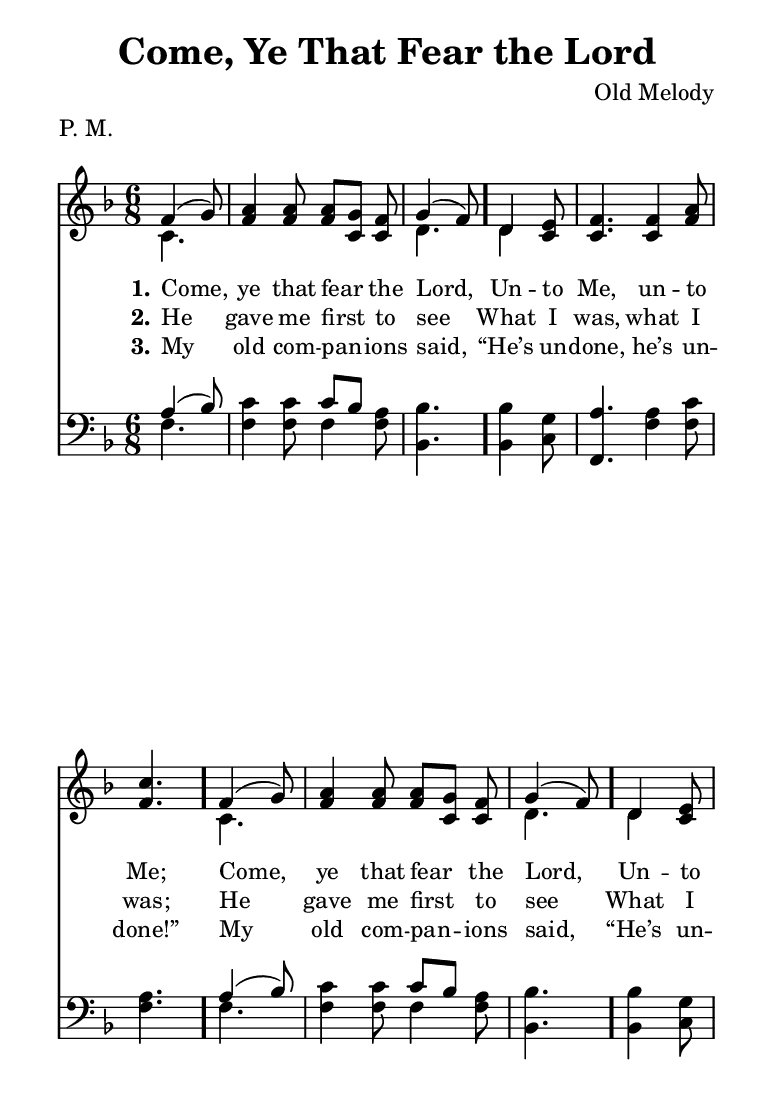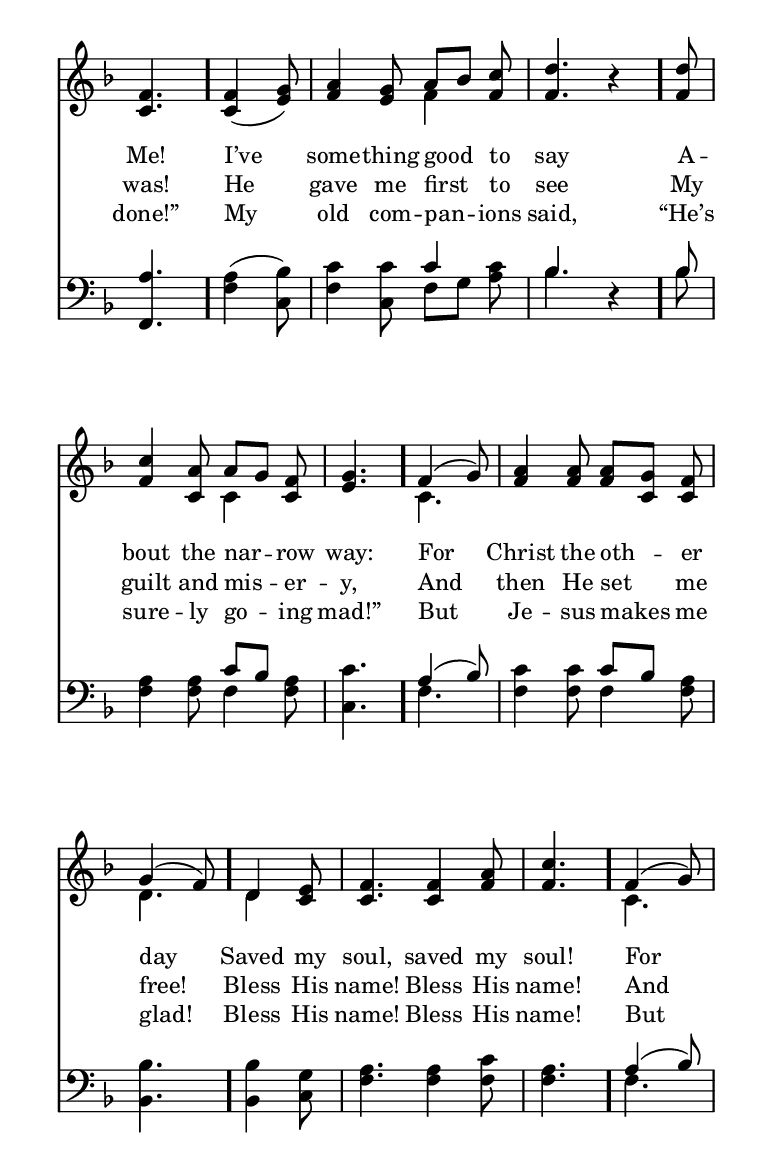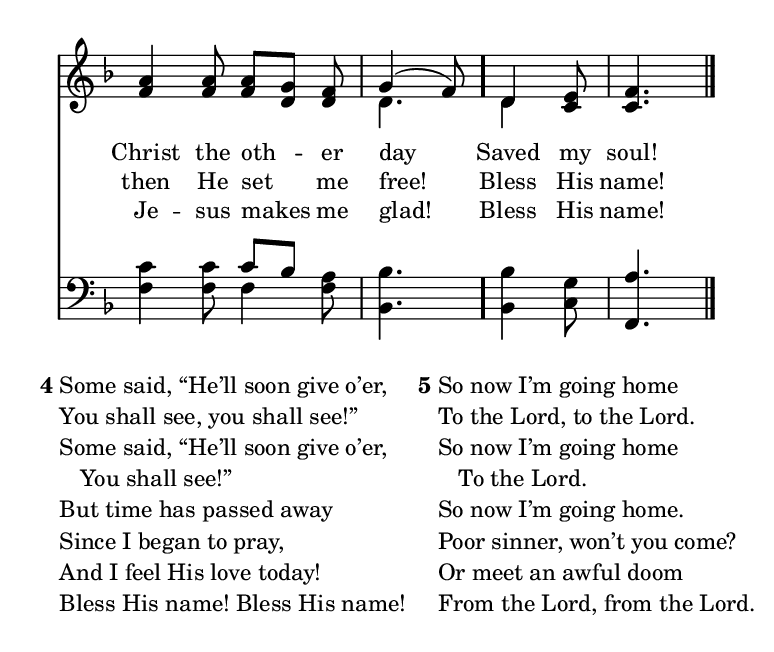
\include "common/global.ily"
\paper {
  \include "common/paper.ily"
}

\header{
  %gospel
  hymnnumber = "78"
  title = "Come, Ye That Fear the Lord"
  tunename = "Lorneville" % not found at hymnary.org
  meter = "P. M."
  poet = "" % see https://hymnary.org/text/come_ye_that_fear_the_lord_unto_me
  composer = "Old Melody" % see https://hymnary.org/tune/come_ye_that_fear_the_lord
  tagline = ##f
}

% for fermata in MIDI
ta = { \tempo 4=100 }
tb = { \tempo 4=50  }

patternAA = { c4( c8) | c4 c8 c8[ c8] c8 | c4( c8) }
patternAB = { c4.     | c4 c8 c8[ c8] c8 | c4.     }
patternAC = { c4( c8) | c4 c8 c8[ c8] c8 | c4.     }
patternAD = { c4.     | c4 c8 c4      c8 | c4.     }

patternBA = { c4 c8 c4. }

patternCA = { \patternBA }

patternDA = { c4( c8) | c4 c8 c8[ c8] c8 | c4. c4 }
patternDB = { c4( c8) | c4 c8 c4      c8 | c4. c4 }

patternEA = { c8 | c4 c8 c8[ c8] c8 | c4. }
patternEB = { c8 | c4 c8 c4      c8 | c4. }

global = {
  \include "common/overrides.ily"
  \override Staff.TimeSignature.style = #'numbered
  \time 6/8
  \override Score.MetronomeMark.transparent = ##t % hide all fermata changes too
  \ta
  \key f \major
  \partial 4.
  \autoBeamOff
}

notesSoprano = {
\global
\relative c' {

  \changePitch \patternAA { f g | a a a g f | g f }
  \changePitch \patternBA { d e | f f a | c }
  \changePitch \patternAA { f, g a a a g f | g f }
  \changePitch \patternCA { d e f }

  \changePitch \patternDA { f g | a g a bes c | d r }
  \changePitch \patternEA { d | c a a g f | g }
  \changePitch \patternAA { f g | a a a g f | g f }
  \changePitch \patternCA { d e f }
  \changePitch \patternCA { f a | c }

  \changePitch \patternAA { f, g | a a a g f | g f }
  \changePitch \patternCA { d e | f }

  \bar "|."

}
}

notesAlto = {
\global
\relative e' {

  \changePitch \patternAB { c | f f f c c | d }
  \changePitch \patternBA { d c | c c f | f }
  \changePitch \patternAB { c | f f f c c | d }
  \changePitch \patternCA { d c | c }

  \changePitch \patternDB { c e | f e f f | f r }
  \changePitch \patternEB { f | f c c c | e }
  \changePitch \patternAB { c | f f f c c | d }
  \changePitch \patternCA { d c c }
  \changePitch \patternCA { c f | f }

  \changePitch \patternAB { c | f f f d d | d }
  \changePitch \patternCA { d c | c }

}
}

notesTenor = {
\global
\relative a {

  \changePitch \patternAC { a bes | c c c bes a | bes }
  \changePitch \patternBA { bes g | a a c | a }
  \changePitch \patternAC { a bes | c c c bes a | bes }
  \changePitch \patternCA { bes g | a }

  \changePitch \patternDB { a bes | c c c c | bes r }
  \changePitch \patternEA { bes | a a c bes a | c }
  \changePitch \patternAC { a bes | c c c bes a | bes }
  \changePitch \patternCA { bes g | a}
  \changePitch \patternCA { a c | a }

  \changePitch \patternAC { a bes | c c c bes a | bes }
  \changePitch \patternCA { bes g | a }

}
}

notesBass = {
\global
\relative f {

  \changePitch \patternAD { f | f f f f | bes, }
  \changePitch \patternBA { bes c | f, f' f | f }
  \changePitch \patternAD { f | f f f f | bes, }
  \changePitch \patternCA { bes c | f, }

  \changePitch \patternDA { f' c | f c f g a | bes r }
  \changePitch \patternEB { bes | f f f f | c }
  \changePitch \patternAD { f | f f f f | bes, }
  \changePitch \patternCA { bes c | f }
  \changePitch \patternCA { f f | f }

  \changePitch \patternAD { f | f f f f | bes, }
  \changePitch \patternCA { bes c | f, }

}
}

wordsA = \lyricmode {
\set stanza = "1."

Come, ye that fear the Lord, \bar "."
Un -- to Me, un -- to Me; \bar "."
Come, ye that fear the Lord, \bar "."
Un -- to Me! \bar "."
I’ve some -- thing good to say \bar "."
A -- bout the nar -- row way: \bar "."
For Christ the oth -- er day \bar "."
Saved my soul, saved my soul! \bar "."
%{HIDE>%} For Christ the oth -- er day \bar "." %{<HIDE%}
%{HIDE>%} Saved my soul! \bar "." %{<HIDE%}

}

wordsB = \lyricmode {
\set stanza = "2."

He gave me first to see
What I was, what I was;
He gave me first to see
What I was!
He gave me first to see
My guilt and mis -- er -- y,
And then He set me free!
Bless His name! Bless His name!
%{HIDE>%} And then He set me free! %{<HIDE%}
%{HIDE>%} Bless His name! %{<HIDE%}

}

wordsC = \lyricmode {
\set stanza = "3."

My old com -- pan -- ions said,
“He’s un -- done, he’s un -- done!”
My old com -- pan -- ions said,
“He’s un -- done!”
My old com -- pan -- ions said,
“He’s sure -- ly go -- ing mad!”
But Je -- sus makes me glad!
Bless His name! Bless His name!
%{HIDE>%} But Je -- sus makes me glad! %{<HIDE%}
%{HIDE>%} Bless His name! %{<HIDE%}

}

wordsD = \markuplist {

\line { Some said, “He’ll soon give o’er, }
\line { You shall see, you shall see!” }
\line { Some said, “He’ll soon give o’er, }
\line { { \hspace #2 } You shall see!” }
\line { But time has passed away }
\line { Since I began to pray, }
\line { And I feel His love today! }
\line { Bless His name! Bless His name! }

}

wordsE = \markuplist {

\line { So now I’m going home }
\line { To the Lord, to the Lord. }
\line { So now I’m going home }
\line { { \hspace #2 } To the Lord. }
\line { So now I’m going home. }
\line { Poor sinner, won’t you come? }
\line { Or meet an awful doom }
\line { From the Lord, from the Lord. }

}

\score {
  \context ChoirStaff <<
    \context Staff = upper <<
      \set Staff.autoBeaming = ##f
      \set ChoirStaff.systemStartDelimiter = #'SystemStartBar
      \set ChoirStaff.printPartCombineTexts = ##f
      \partcombine #'(2 . 11) \notesSoprano \notesAlto
      \context NullVoice = sopranos { \voiceOne << \notesSoprano >> }
      \context Lyrics = one   \lyricsto sopranos \wordsA
      \context Lyrics = two   \lyricsto sopranos \wordsB
      \context Lyrics = three \lyricsto sopranos \wordsC
    >>
    \context Staff = men <<
      \set Staff.autoBeaming = ##f
      \clef bass
      \set ChoirStaff.printPartCombineTexts = ##f
      \partcombine #'(2 . 11) \notesTenor \notesBass
    >>
  >>
  \layout {
    \include "common/layout.ily"
  }
  #(cond ((ly:get-option 'eog-midi-permitted) #{ \midi{
    \include "common/midi.ily"
  } #}))
}

\markup { \vcenter \column {
  \vspace #1
  \fill-line {
    \null
    \line{ \bold 4 \column { \wordsD } }
    \null
    \line{ \bold 5 \column { \wordsE } }
    \null
  }
} }

\version "2.19.49"  % necessary for upgrading to future LilyPond versions.

% vi:set et ts=2 sw=2 ai nocindent syntax=lilypond:
